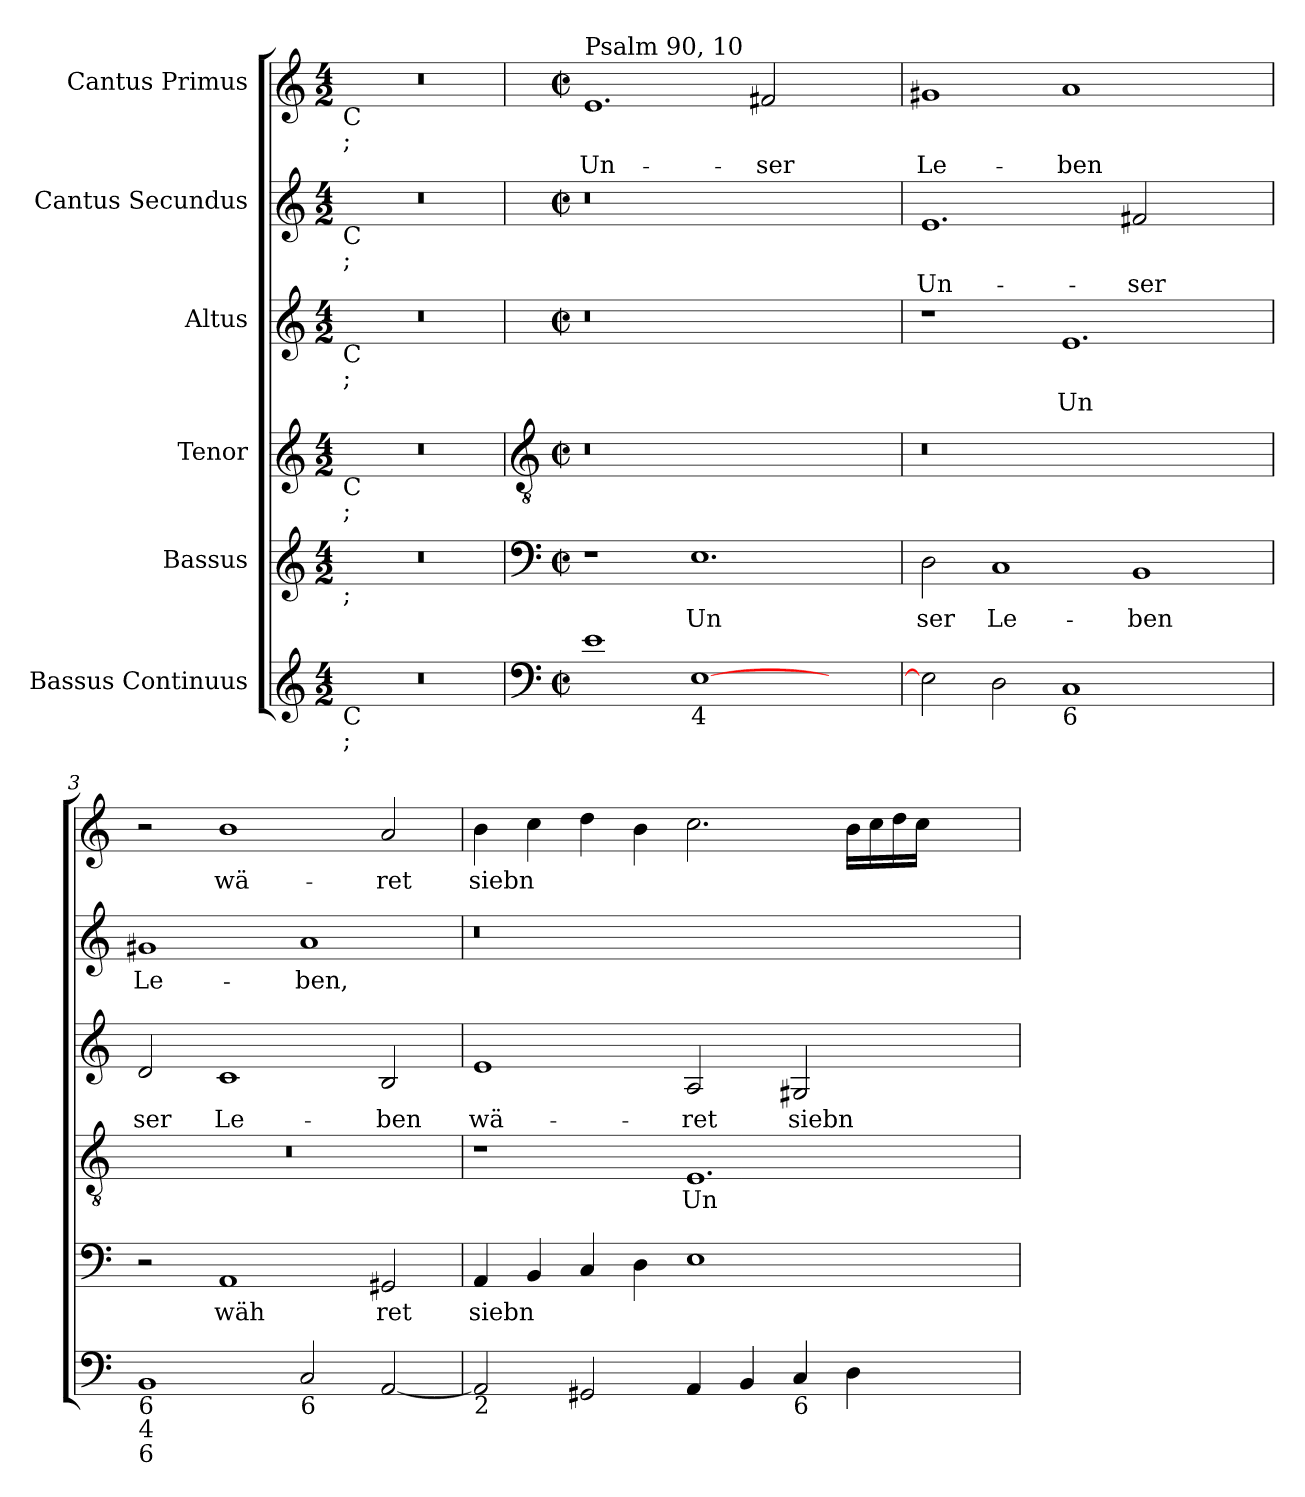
**kern	**kern	**text	**kern	**text	**kern	**text	**kern	**text	**kern	**text
*part6	*part5	*part5	*part4	*part4	*part3	*part3	*part2	*part2	*part1	*part1
*staff6	*staff5	*staff5	*staff4	*staff4	*staff3	*staff3	*staff2	*staff2	*staff1	*staff1
*I"Bassus Continuus	*I"Bassus	*	*I"Tenor	*	*I"Altus	*	*I"Cantus Secundus	*	*I"Cantus Primus	*
*clefG2	*clefG2	*	*clefG2	*	*clefG2	*	*clefG2	*	*clefG2	*
*k[]	*k[]	*	*k[]	*	*k[]	*	*k[]	*	*k[]	*
*C:	*C:	*	*C:	*	*C:	*	*C:	*	*C:	*
*M4/2	*M4/2	*	*M4/2	*	*M4/2	*	*M4/2	*	*M4/2	*
=	=	=	=	=	=	=	=	=	=	=
!	!	!	!	!	!	!	!	!	!LO:TX:b:t=C	!
!	!	!	!	!	!	!	!	!	!LO:TX:b:t=;	!
!	!	!	!	!	!	!	!LO:TX:b:t=C	!	!	!
!	!	!	!	!	!	!	!LO:TX:b:t=;	!	!	!
!	!	!	!	!	!LO:TX:b:t=C	!	!	!	!	!
!	!	!	!	!	!LO:TX:b:t=;	!	!	!	!	!
!	!	!	!LO:TX:b:t=C	!	!	!	!	!	!	!
!	!	!	!LO:TX:b:t=;	!	!	!	!	!	!	!
!	!LO:TX:b:t=;	!	!	!	!	!	!	!	!	!
!LO:TX:b:t=C	!	!	!	!	!	!	!	!	!	!
!LO:TX:b:t=;	!	!	!	!	!	!	!	!	!	!
0r	0r	.	0r	.	0r	.	0r	.	0r	.
!!LO:LB:g=z
=1	=1	=1	=1	=1	=1	=1	=1	=1	=1	=1
*clefF4	*clefF4	*	*clefGv2	*	*	*	*	*	*	*
*M4/2	*M4/2	*	*M4/2	*	*M4/2	*	*M4/2	*	*M4/2	*
*met(c|)	*met(c|)	*	*met(c|)	*	*met(c|)	*	*met(c|)	*	*met(c|)	*
!	!	!	!	!	!	!	!	!	!LO:TX:a:t=Psalm 90, 10	!
!	!	!	!	!	!	!	!	!	!	!LO:LY:b
1e	1r	.	0r	.	0r	.	0r	.	1.e	Un-
!LO:TX:b:t=4	!	!	!	!	!	!	!	!	!	!
!	!	!LO:LY:b	!	!	!	!	!	!	!	!
[1E	1.E	Un	.	.	.	.	.	.	.	.
!	!	!	!	!	!	!	!	!	!	!LO:LY:b
.	.	.	.	.	.	.	.	.	2f#X	-ser
2ryy	.	.	2ryy	.	2ryy	.	2ryy	.	2ryy	.
=2	=2	=2	=2	=2	=2	=2	=2	=2	=2	=2
!	!	!LO:LY:b	!	!	!	!	!	!LO:LY:b	!	!LO:LY:b
2E]	2D	ser	0r	.	1r	.	1.e	Un-	1g#X	Le-
!	!	!LO:LY:b	!	!	!	!	!	!	!	!
2D	1C	Le-	.	.	.	.	.	.	.	.
!LO:TX:b:t=6	!	!	!	!	!	!	!	!	!	!
!	!	!	!	!	!	!LO:LY:b	!	!	!	!LO:LY:b
1C	.	.	.	.	1.e	Un	.	.	1a	-ben
!	!	!LO:LY:b	!	!	!	!	!	!LO:LY:b	!	!
.	1BB	-ben	.	.	.	.	2f#X	-ser	.	.
2ryy	.	.	2ryy	.	.	.	2ryy	.	2ryy	.
=3	=3	=3	=3	=3	=3	=3	=3	=3	=3	=3
!LO:TX:b:t=6\n4	!	!	!	!	!	!	!	!	!	!
!LO:TX:b:t=6	!	!	!	!	!	!	!	!	!	!
!	!	!	!	!	!	!LO:LY:b	!	!LO:LY:b	!	!
1BB	2r	.	0r	.	2d	ser	1g#X	Le-	2r	.
!	!	!LO:LY:b	!	!	!	!LO:LY:b	!	!	!	!LO:LY:b
.	1AA	wäh	.	.	1c	Le-	.	.	1b	wä-
!LO:TX:b:t=6	!	!	!	!	!	!	!	!	!	!
!	!	!	!	!	!	!	!	!LO:LY:b	!	!
2C	.	.	.	.	.	.	1a	-ben,	.	.
!	!	!LO:LY:b	!	!	!	!LO:LY:b	!	!	!	!LO:LY:b
[2AA	2GG#X	ret	.	.	2B	-ben	.	.	2a	-ret
=4	=4	=4	=4	=4	=4	=4	=4	=4	=4	=4
!LO:TX:b:t=2	!	!	!	!	!	!	!	!	!	!
!	!	!LO:LY:b	!	!	!	!LO:LY:b	!	!	!	!LO:LY:b
2AA]	4AA	siebn	1r	.	1e	wä-	0r	.	4b	siebn
.	4BB	.	.	.	.	.	.	.	4cc	.
2GG#X	4C	.	.	.	.	.	.	.	4dd	.
.	4D	.	.	.	.	.	.	.	4b	.
!	!	!	!	!LO:LY:b	!	!LO:LY:b	!	!	!	!
4AA	1E	.	1.E	Un-	2A	-ret	.	.	2.cc	.
4BB	.	.	.	.	.	.	.	.	.	.
!LO:TX:b:t=6	!	!	!	!	!	!	!	!	!	!
!	!	!	!	!	!	!LO:LY:b	!	!	!	!
4C	.	.	.	.	2G#X	siebn-	.	.	.	.
4D	.	.	.	.	.	.	.	.	16bLL	.
.	.	.	.	.	.	.	.	.	16cc	.
.	.	.	.	.	.	.	.	.	16dd	.
.	.	.	.	.	.	.	.	.	16ccJJ	.
2ryy	2ryy	.	.	.	2ryy	.	2ryy	.	2ryy	.
=	=	=	=	=	=	=	=	=	=	=
*-	*-	*-	*-	*-	*-	*-	*-	*-	*-	*-
